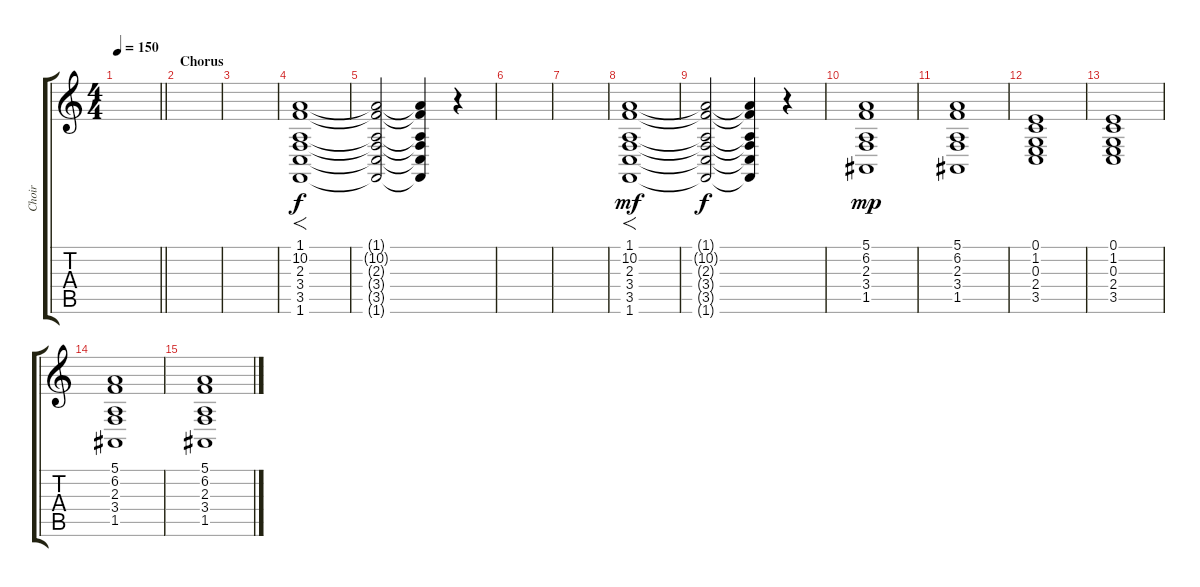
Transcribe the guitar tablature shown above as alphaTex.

\track ("Choir" "Choir") {instrument choiraahs}
\staff {score tabs}
\tuning (E4 B3 G3 D3 A2 E2) {hide}
\ts (4 4)
\tempo 150
\clef g2
\barLineRight lightlight
\ks c
|
\section ("" "Chorus")
|
|
(1.1 10.2 2.3 3.4 3.5 1.6).1{f} |
(1.1{t} 10.2{t} 2.3{t} 3.4{t} 3.5{t} 1.6{t}).2{dy f} (1.1{t} 10.2{t} 2.3{t} 3.4{t} 3.5{t} 1.6{t}).4 r.4 |
|
|
(1.1 10.2 2.3 3.4 3.5 1.6).1{f dy mf} |
(1.1{t} 10.2{t} 2.3{t} 3.4{t} 3.5{t} 1.6{t}).2{dy f} (1.1{t} 10.2{t} 2.3{t} 3.4{t} 3.5{t} 1.6{t}).4 r.4 |
(5.1 6.2 2.3 3.4 1.5).1{dy mp} |
(5.1 6.2 2.3 3.4 1.5).1 |
(0.1 1.2 0.3 2.4 3.5).1 |
(0.1 1.2 0.3 2.4 3.5).1 |
(5.1 6.2 2.3 3.4 1.5).1 |
(5.1 6.2 2.3 3.4 1.5).1
